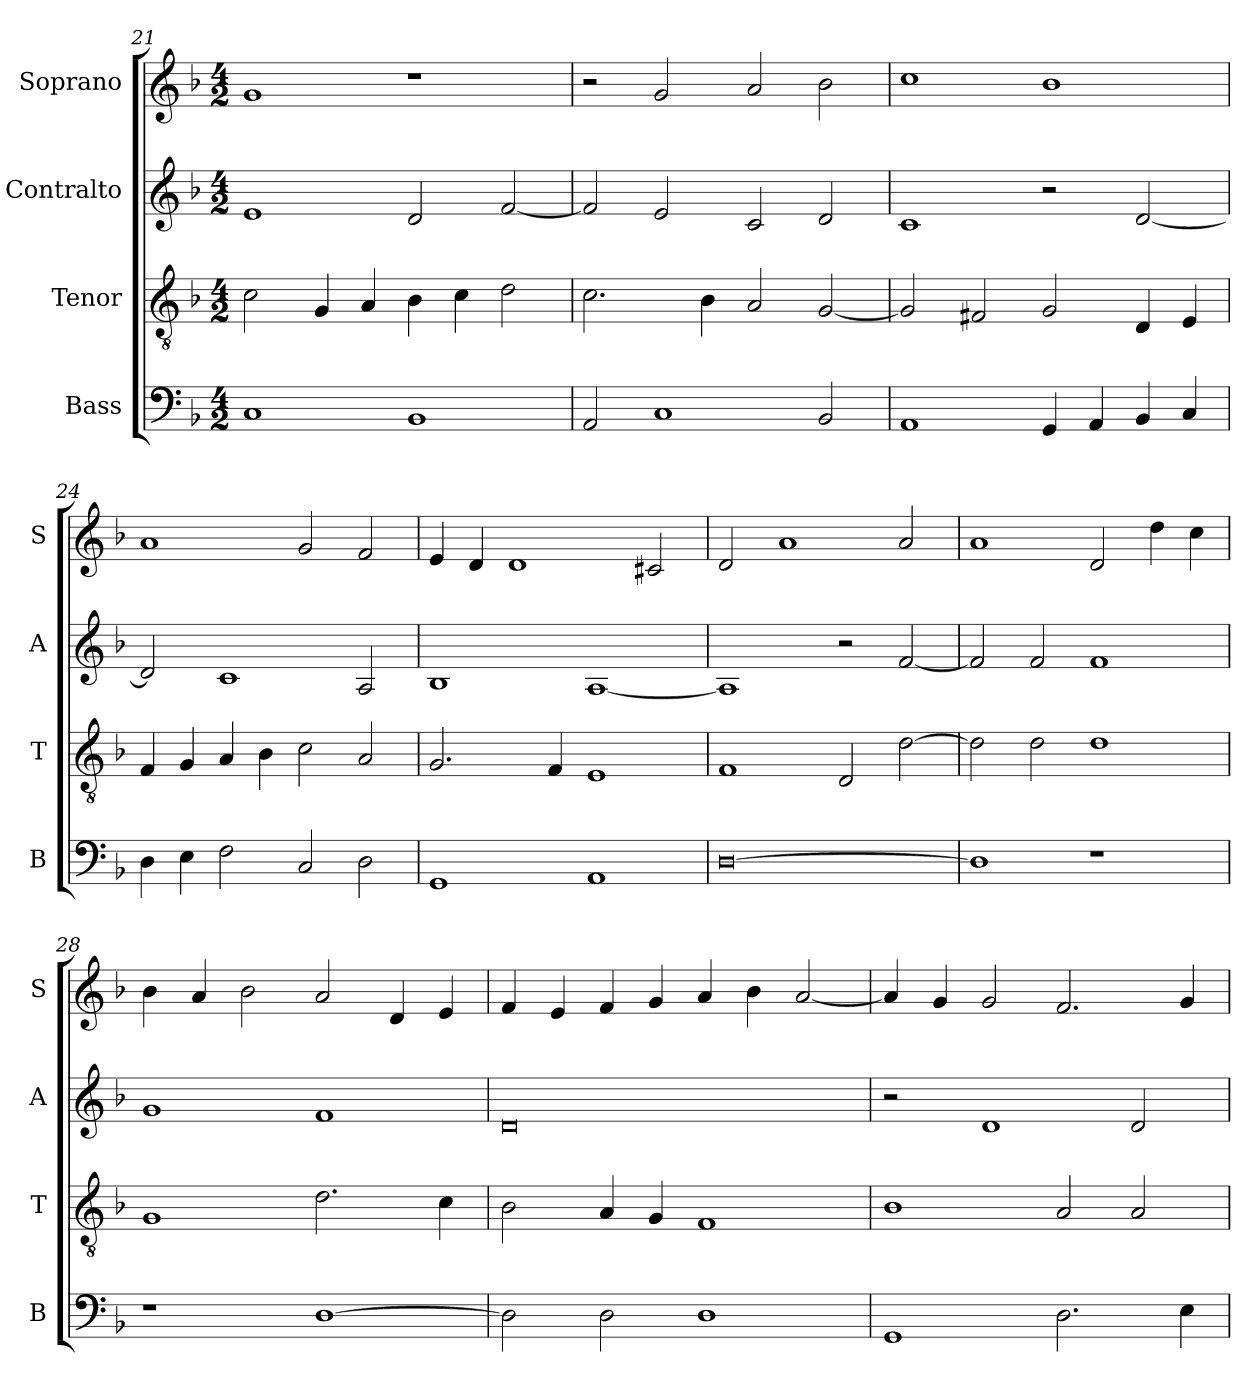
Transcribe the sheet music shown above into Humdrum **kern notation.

**kern	**kern	**kern	**kern
*part4	*part3	*part2	*part1
*staff4	*staff3	*staff2	*staff1
*I"Bass	*I"Tenor	*I"Contralto	*I"Soprano
*I'B	*I'T	*I'A	*I'S
*clefF4	*clefGv2	*clefG2	*clefG2
*k[b-]	*k[b-]	*k[b-]	*k[b-]
*G:dor	*G:dor	*G:dor	*G:dor
*M4/2	*M4/2	*M4/2	*M4/2
=21	=21	=21	=21
1C	2c	1e	1g
.	4G	.	.
.	4A	.	.
1BB-	4B-	2d	1r
.	4c	.	.
.	2d	[2f	.
=22	=22	=22	=22
2AA	2.c	2f]	2r
1C	.	2e	2g
.	4B-	.	.
.	2A	2c	2a
2BB-	[2G	2d	2b-
=23	=23	=23	=23
1AA	2G]	1c	1cc
.	2F#X	.	.
4GG	2G	2r	1b-
4AA	.	.	.
4BB-	4D	[2d	.
4C	4E	.	.
=24	=24	=24	=24
4D	4F	2d]	1a
4E	4G	.	.
2F	4A	1c	.
.	4B-	.	.
2C	2c	.	2g
2D	2A	2A	2f
=25	=25	=25	=25
1GG	2.G	1B-	4e
.	.	.	4d
.	.	.	1d
.	4F	.	.
1AA	1E	[1A	.
.	.	.	2c#X
=26	=26	=26	=26
[0D	1F	1A]	2d
.	.	.	1a
.	2D	2r	.
.	[2d	[2f	2a
=27	=27	=27	=27
1D]	2d]	2f]	1a
.	2d	2f	.
1r	1d	1f	2d
.	.	.	4dd
.	.	.	4cc
=28	=28	=28	=28
1r	1G	1g	4b-
.	.	.	4a
.	.	.	2b-
[1D	2.d	1f	2a
.	.	.	4d
.	4c	.	4e
=29	=29	=29	=29
2D]	2B-	0d	4f
.	.	.	4e
2D	4A	.	4f
.	4G	.	4g
1D	1F	.	4a
.	.	.	4b-
.	.	.	[2a
=30	=30	=30	=30
1GG	1B-	2r	4a]
.	.	.	4g
.	.	1d	2g
2.D	2A	.	2.f
.	2A	2d	.
4E	.	.	4g
=	=	=	=
*-	*-	*-	*-
